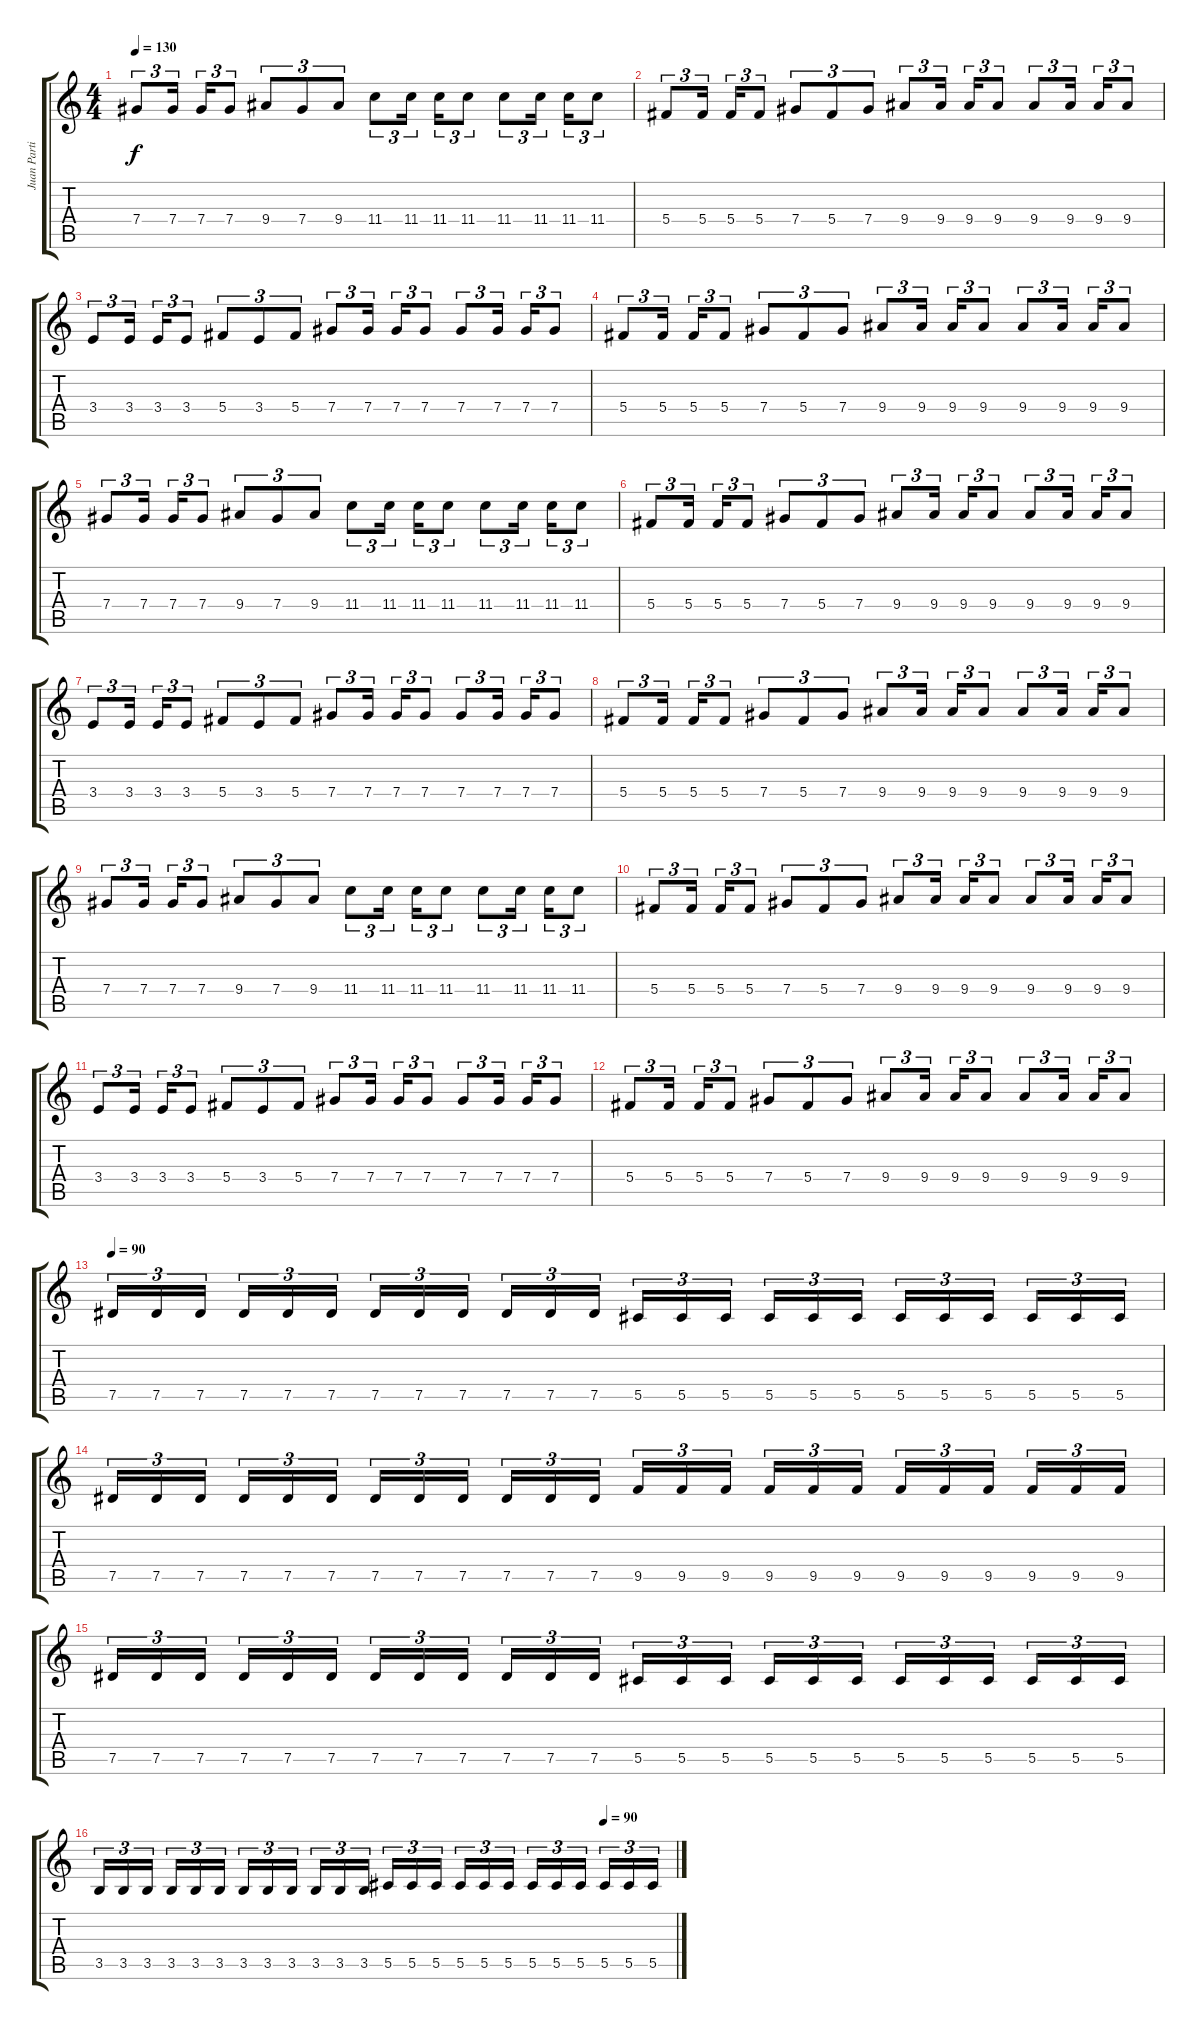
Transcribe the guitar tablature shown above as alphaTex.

\track ("Juan Partida" "Juan Parti") {instrument distortionguitar}
\staff {score tabs}
\tuning (Eb4 Bb3 Gb3 Db3 Ab2 Eb2) {hide}
\ts (4 4)
\tempo 130
\clef g2
\ks c
7.4.8{tu (3 2) dy f} 7.4.16{tu (3 2)} 7.4.16{tu (3 2)} 7.4.8{tu (3 2)} 9.4.8{tu (3 2)} 7.4.8{tu (3 2)} 9.4.8{tu (3 2)} 11.4.8{tu (3 2)} 11.4.16{tu (3 2)} 11.4.16{tu (3 2)} 11.4.8{tu (3 2)} 11.4.8{tu (3 2)} 11.4.16{tu (3 2)} 11.4.16{tu (3 2)} 11.4.8{tu (3 2)} |
5.4.8{tu (3 2)} 5.4.16{tu (3 2)} 5.4.16{tu (3 2)} 5.4.8{tu (3 2)} 7.4.8{tu (3 2)} 5.4.8{tu (3 2)} 7.4.8{tu (3 2)} 9.4.8{tu (3 2)} 9.4.16{tu (3 2)} 9.4.16{tu (3 2)} 9.4.8{tu (3 2)} 9.4.8{tu (3 2)} 9.4.16{tu (3 2)} 9.4.16{tu (3 2)} 9.4.8{tu (3 2)} |
3.4.8{tu (3 2)} 3.4.16{tu (3 2)} 3.4.16{tu (3 2)} 3.4.8{tu (3 2)} 5.4.8{tu (3 2)} 3.4.8{tu (3 2)} 5.4.8{tu (3 2)} 7.4.8{tu (3 2)} 7.4.16{tu (3 2)} 7.4.16{tu (3 2)} 7.4.8{tu (3 2)} 7.4.8{tu (3 2)} 7.4.16{tu (3 2)} 7.4.16{tu (3 2)} 7.4.8{tu (3 2)} |
5.4.8{tu (3 2)} 5.4.16{tu (3 2)} 5.4.16{tu (3 2)} 5.4.8{tu (3 2)} 7.4.8{tu (3 2)} 5.4.8{tu (3 2)} 7.4.8{tu (3 2)} 9.4.8{tu (3 2)} 9.4.16{tu (3 2)} 9.4.16{tu (3 2)} 9.4.8{tu (3 2)} 9.4.8{tu (3 2)} 9.4.16{tu (3 2)} 9.4.16{tu (3 2)} 9.4.8{tu (3 2)} |
7.4.8{tu (3 2)} 7.4.16{tu (3 2)} 7.4.16{tu (3 2)} 7.4.8{tu (3 2)} 9.4.8{tu (3 2)} 7.4.8{tu (3 2)} 9.4.8{tu (3 2)} 11.4.8{tu (3 2)} 11.4.16{tu (3 2)} 11.4.16{tu (3 2)} 11.4.8{tu (3 2)} 11.4.8{tu (3 2)} 11.4.16{tu (3 2)} 11.4.16{tu (3 2)} 11.4.8{tu (3 2)} |
5.4.8{tu (3 2)} 5.4.16{tu (3 2)} 5.4.16{tu (3 2)} 5.4.8{tu (3 2)} 7.4.8{tu (3 2)} 5.4.8{tu (3 2)} 7.4.8{tu (3 2)} 9.4.8{tu (3 2)} 9.4.16{tu (3 2)} 9.4.16{tu (3 2)} 9.4.8{tu (3 2)} 9.4.8{tu (3 2)} 9.4.16{tu (3 2)} 9.4.16{tu (3 2)} 9.4.8{tu (3 2)} |
3.4.8{tu (3 2)} 3.4.16{tu (3 2)} 3.4.16{tu (3 2)} 3.4.8{tu (3 2)} 5.4.8{tu (3 2)} 3.4.8{tu (3 2)} 5.4.8{tu (3 2)} 7.4.8{tu (3 2)} 7.4.16{tu (3 2)} 7.4.16{tu (3 2)} 7.4.8{tu (3 2)} 7.4.8{tu (3 2)} 7.4.16{tu (3 2)} 7.4.16{tu (3 2)} 7.4.8{tu (3 2)} |
5.4.8{tu (3 2)} 5.4.16{tu (3 2)} 5.4.16{tu (3 2)} 5.4.8{tu (3 2)} 7.4.8{tu (3 2)} 5.4.8{tu (3 2)} 7.4.8{tu (3 2)} 9.4.8{tu (3 2)} 9.4.16{tu (3 2)} 9.4.16{tu (3 2)} 9.4.8{tu (3 2)} 9.4.8{tu (3 2)} 9.4.16{tu (3 2)} 9.4.16{tu (3 2)} 9.4.8{tu (3 2)} |
7.4.8{tu (3 2)} 7.4.16{tu (3 2)} 7.4.16{tu (3 2)} 7.4.8{tu (3 2)} 9.4.8{tu (3 2)} 7.4.8{tu (3 2)} 9.4.8{tu (3 2)} 11.4.8{tu (3 2)} 11.4.16{tu (3 2)} 11.4.16{tu (3 2)} 11.4.8{tu (3 2)} 11.4.8{tu (3 2)} 11.4.16{tu (3 2)} 11.4.16{tu (3 2)} 11.4.8{tu (3 2)} |
5.4.8{tu (3 2)} 5.4.16{tu (3 2)} 5.4.16{tu (3 2)} 5.4.8{tu (3 2)} 7.4.8{tu (3 2)} 5.4.8{tu (3 2)} 7.4.8{tu (3 2)} 9.4.8{tu (3 2)} 9.4.16{tu (3 2)} 9.4.16{tu (3 2)} 9.4.8{tu (3 2)} 9.4.8{tu (3 2)} 9.4.16{tu (3 2)} 9.4.16{tu (3 2)} 9.4.8{tu (3 2)} |
3.4.8{tu (3 2)} 3.4.16{tu (3 2)} 3.4.16{tu (3 2)} 3.4.8{tu (3 2)} 5.4.8{tu (3 2)} 3.4.8{tu (3 2)} 5.4.8{tu (3 2)} 7.4.8{tu (3 2)} 7.4.16{tu (3 2)} 7.4.16{tu (3 2)} 7.4.8{tu (3 2)} 7.4.8{tu (3 2)} 7.4.16{tu (3 2)} 7.4.16{tu (3 2)} 7.4.8{tu (3 2)} |
5.4.8{tu (3 2)} 5.4.16{tu (3 2)} 5.4.16{tu (3 2)} 5.4.8{tu (3 2)} 7.4.8{tu (3 2)} 5.4.8{tu (3 2)} 7.4.8{tu (3 2)} 9.4.8{tu (3 2)} 9.4.16{tu (3 2)} 9.4.16{tu (3 2)} 9.4.8{tu (3 2)} 9.4.8{tu (3 2)} 9.4.16{tu (3 2)} 9.4.16{tu (3 2)} 9.4.8{tu (3 2)} |
\tempo 90
7.5.16{tu (3 2)} 7.5.16{tu (3 2)} 7.5.16{tu (3 2)} 7.5.16{tu (3 2)} 7.5.16{tu (3 2)} 7.5.16{tu (3 2)} 7.5.16{tu (3 2)} 7.5.16{tu (3 2)} 7.5.16{tu (3 2)} 7.5.16{tu (3 2)} 7.5.16{tu (3 2)} 7.5.16{tu (3 2)} 5.5.16{tu (3 2)} 5.5.16{tu (3 2)} 5.5.16{tu (3 2)} 5.5.16{tu (3 2)} 5.5.16{tu (3 2)} 5.5.16{tu (3 2)} 5.5.16{tu (3 2)} 5.5.16{tu (3 2)} 5.5.16{tu (3 2)} 5.5.16{tu (3 2)} 5.5.16{tu (3 2)} 5.5.16{tu (3 2)} |
7.5.16{tu (3 2)} 7.5.16{tu (3 2)} 7.5.16{tu (3 2)} 7.5.16{tu (3 2)} 7.5.16{tu (3 2)} 7.5.16{tu (3 2)} 7.5.16{tu (3 2)} 7.5.16{tu (3 2)} 7.5.16{tu (3 2)} 7.5.16{tu (3 2)} 7.5.16{tu (3 2)} 7.5.16{tu (3 2)} 9.5.16{tu (3 2)} 9.5.16{tu (3 2)} 9.5.16{tu (3 2)} 9.5.16{tu (3 2)} 9.5.16{tu (3 2)} 9.5.16{tu (3 2)} 9.5.16{tu (3 2)} 9.5.16{tu (3 2)} 9.5.16{tu (3 2)} 9.5.16{tu (3 2)} 9.5.16{tu (3 2)} 9.5.16{tu (3 2)} |
7.5.16{tu (3 2)} 7.5.16{tu (3 2)} 7.5.16{tu (3 2)} 7.5.16{tu (3 2)} 7.5.16{tu (3 2)} 7.5.16{tu (3 2)} 7.5.16{tu (3 2)} 7.5.16{tu (3 2)} 7.5.16{tu (3 2)} 7.5.16{tu (3 2)} 7.5.16{tu (3 2)} 7.5.16{tu (3 2)} 5.5.16{tu (3 2)} 5.5.16{tu (3 2)} 5.5.16{tu (3 2)} 5.5.16{tu (3 2)} 5.5.16{tu (3 2)} 5.5.16{tu (3 2)} 5.5.16{tu (3 2)} 5.5.16{tu (3 2)} 5.5.16{tu (3 2)} 5.5.16{tu (3 2)} 5.5.16{tu (3 2)} 5.5.16{tu (3 2)} |
\tempo (90 0.875)
3.5.16{tu (3 2)} 3.5.16{tu (3 2)} 3.5.16{tu (3 2)} 3.5.16{tu (3 2)} 3.5.16{tu (3 2)} 3.5.16{tu (3 2)} 3.5.16{tu (3 2)} 3.5.16{tu (3 2)} 3.5.16{tu (3 2)} 3.5.16{tu (3 2)} 3.5.16{tu (3 2)} 3.5.16{tu (3 2)} 5.5.16{tu (3 2)} 5.5.16{tu (3 2)} 5.5.16{tu (3 2)} 5.5.16{tu (3 2)} 5.5.16{tu (3 2)} 5.5.16{tu (3 2)} 5.5.16{tu (3 2)} 5.5.16{tu (3 2)} 5.5.16{tu (3 2)} 5.5.16{tu (3 2)} 5.5.16{tu (3 2)} 5.5.16{tu (3 2)}
